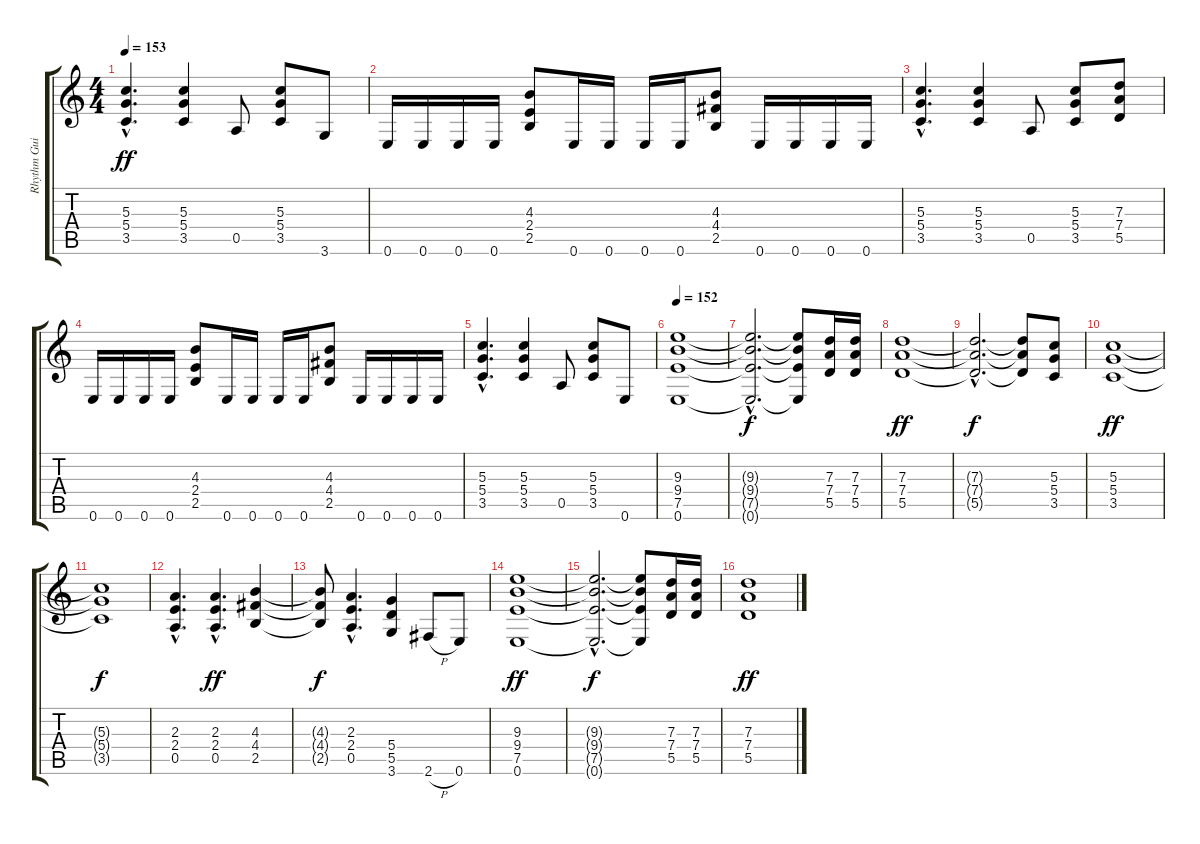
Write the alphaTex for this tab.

\track ("Rhythm Guitar" "Rhythm Gui") {instrument distortionguitar}
\staff {score tabs}
\tuning (E4 B3 G3 D3 A2 E2) {hide}
\ts (4 4)
\tempo 153
\clef g2
\ks c
(5.3{hac} 5.4{hac} 3.5{hac}).4{d dy ff} (5.3 5.4 3.5).4 0.5.8 (5.3 5.4 3.5).8 3.6.8 |
0.6.16 0.6.16 0.6.16 0.6.16 (4.3 2.4 2.5).8 0.6.16 0.6.16 0.6.16 0.6.16 (4.3 4.4 2.5).8 0.6.16 0.6.16 0.6.16 0.6.16 |
(5.3{hac} 5.4{hac} 3.5{hac}).4{d} (5.3 5.4 3.5).4 0.5.8 (5.3 5.4 3.5).8 (7.3 7.4 5.5).8 |
0.6.16 0.6.16 0.6.16 0.6.16 (4.3 2.4 2.5).8 0.6.16 0.6.16 0.6.16 0.6.16 (4.3 4.4 2.5).8 0.6.16 0.6.16 0.6.16 0.6.16 |
(5.3{hac} 5.4{hac} 3.5{hac}).4{d} (5.3 5.4 3.5).4 0.5.8 (5.3 5.4 3.5).8 0.6.8 |
\tempo 152
(9.3 9.4 7.5 0.6).1 |
(9.3{hac t} 9.4{hac t} 7.5{hac t} 0.6{hac t}).2{d dy f} (9.3{t} 9.4{t} 7.5{t} 0.6{t}).8 (7.3 7.4 5.5).16 (7.3 7.4 5.5).16 |
(7.3 7.4 5.5).1{dy ff} |
(7.3{hac t} 7.4{hac t} 5.5{hac t}).2{d dy f} (7.3{t} 7.4{t} 5.5{t}).8 (5.3 5.4 3.5).8 |
(5.3 5.4 3.5).1{dy ff} |
(5.3{t} 5.4{t} 3.5{t}).1{dy f} |
(2.3{hac} 2.4{hac} 0.5{hac}).4{d} (2.3{hac} 2.4{hac} 0.5{hac}).4{d dy ff} (4.3 4.4 2.5).4 |
(4.3{t} 4.4{t} 2.5{t}).8{dy f} (2.3{hac} 2.4{hac} 0.5{hac}).4{d} (5.4 5.5 3.6).4 2.6{h}.8 0.6.8 |
(9.3 9.4 7.5 0.6).1{dy ff} |
(9.3{hac t} 9.4{hac t} 7.5{hac t} 0.6{hac t}).2{d dy f} (9.3{t} 9.4{t} 7.5{t} 0.6{t}).8 (7.3 7.4 5.5).16 (7.3 7.4 5.5).16 |
(7.3 7.4 5.5).1{dy ff}
